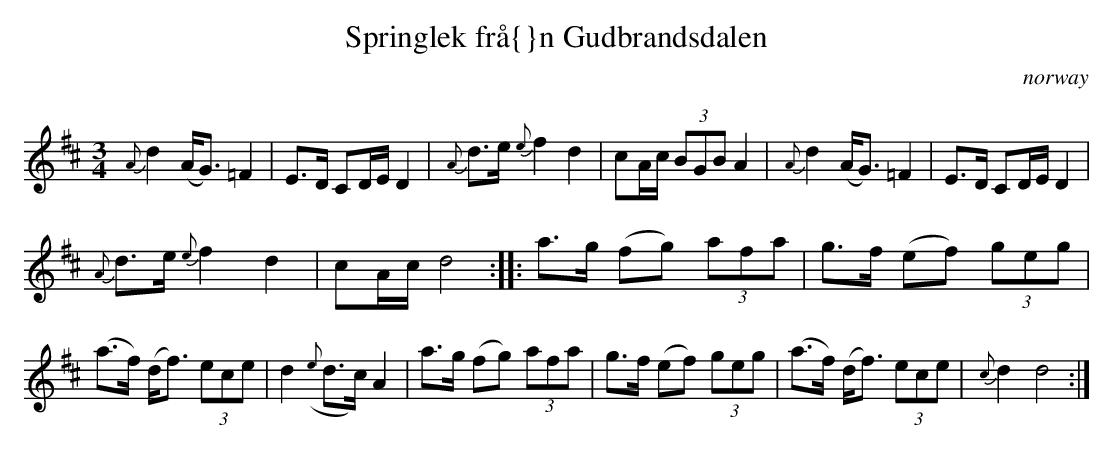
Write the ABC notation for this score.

X:1
T:Springlek fr\aa{}n Gudbrandsdalen
O:norway
Q:140
M:3/4
L:1/8
K:D
{A}d2 (A<G) =F2 | E>D CD/E/ D2 | \
{A}d>e {e}f2 d2 | cA/c/ (3BGB A2 | \
{A}d2 (A<G) =F2 | E>D CD/E/ D2 |
{A}d>e {e}f2 d2 | cA/c/ d4 :| \
|: a>g (fg) (3afa | g>f (ef) (3geg |
(a>f) (d<f) (3ece | d2 ({e}d>c) A2 | \
a>g (fg) (3afa | g>f (ef) (3geg | \
(a>f) (d<f) (3ece | {c}d2 d4 :|
